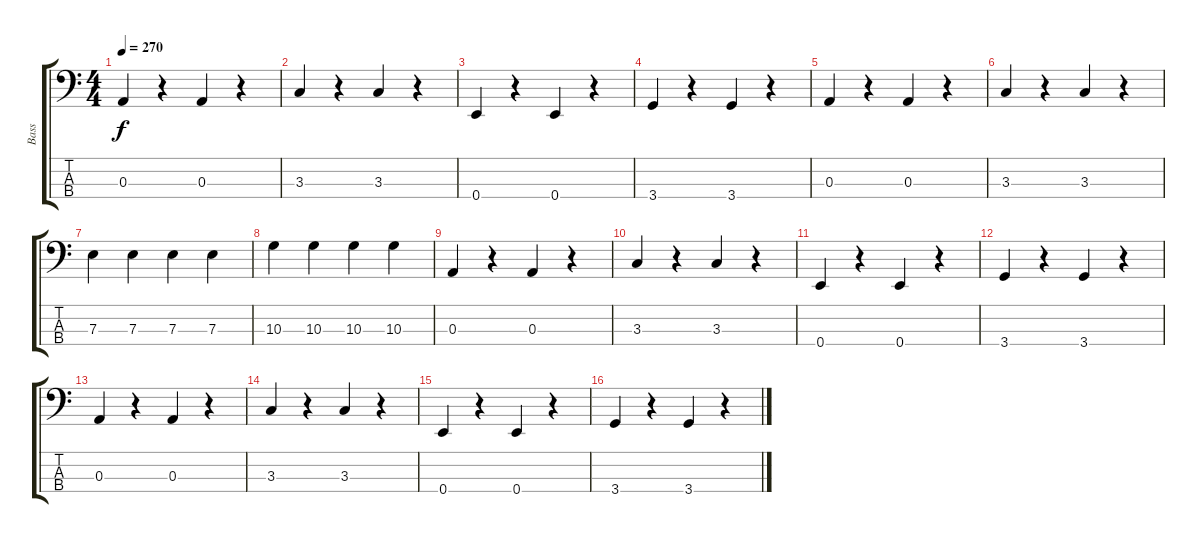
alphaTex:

\track ("Bass" "Bass") {instrument electricbasspick}
\staff {score tabs}
\tuning (G2 D2 A1 E1) {hide}
\ts (4 4)
\tempo 270
\clef f4
\ks c
0.3.4{dy f} r.4 0.3.4 r.4 |
3.3.4 r.4 3.3.4 r.4 |
0.4.4 r.4 0.4.4 r.4 |
3.4.4 r.4 3.4.4 r.4 |
0.3.4 r.4 0.3.4 r.4 |
3.3.4 r.4 3.3.4 r.4 |
7.3.4 7.3.4 7.3.4 7.3.4 |
10.3.4 10.3.4 10.3.4 10.3.4 |
0.3.4 r.4 0.3.4 r.4 |
3.3.4 r.4 3.3.4 r.4 |
0.4.4 r.4 0.4.4 r.4 |
3.4.4 r.4 3.4.4 r.4 |
0.3.4 r.4 0.3.4 r.4 |
3.3.4 r.4 3.3.4 r.4 |
0.4.4 r.4 0.4.4 r.4 |
3.4.4 r.4 3.4.4 r.4
